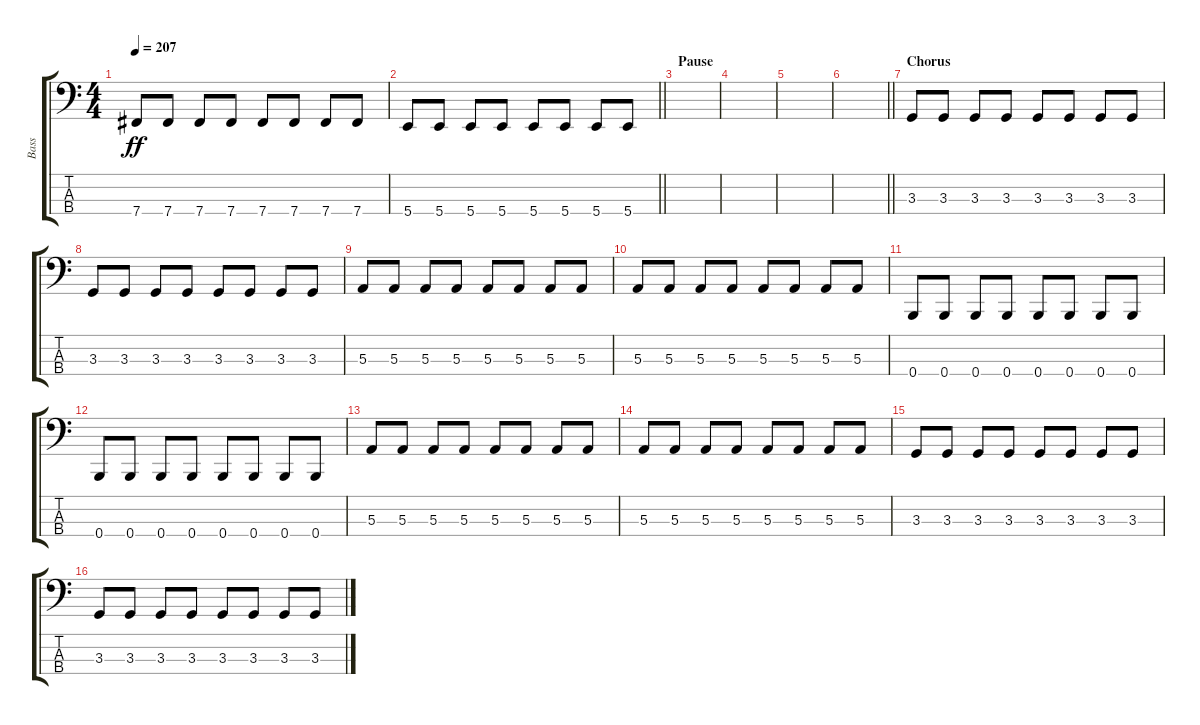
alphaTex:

\track ("Bass" "Bass") {instrument electricbassfinger}
\staff {score tabs}
\tuning (D2 A1 E1 B0) {hide}
\ts (4 4)
\tempo 207
\clef f4
\ks c
7.4.8{dy ff} 7.4.8 7.4.8 7.4.8 7.4.8 7.4.8 7.4.8 7.4.8 |
\barLineRight lightlight
5.4.8 5.4.8 5.4.8 5.4.8 5.4.8 5.4.8 5.4.8 5.4.8 |
\section ("" "Pause")
|
|
|
\barLineRight lightlight
|
\section ("" "Chorus")
3.3.8 3.3.8 3.3.8 3.3.8 3.3.8 3.3.8 3.3.8 3.3.8 |
3.3.8 3.3.8 3.3.8 3.3.8 3.3.8 3.3.8 3.3.8 3.3.8 |
5.3.8 5.3.8 5.3.8 5.3.8 5.3.8 5.3.8 5.3.8 5.3.8 |
5.3.8 5.3.8 5.3.8 5.3.8 5.3.8 5.3.8 5.3.8 5.3.8 |
0.4.8 0.4.8 0.4.8 0.4.8 0.4.8 0.4.8 0.4.8 0.4.8 |
0.4.8 0.4.8 0.4.8 0.4.8 0.4.8 0.4.8 0.4.8 0.4.8 |
5.3.8 5.3.8 5.3.8 5.3.8 5.3.8 5.3.8 5.3.8 5.3.8 |
5.3.8 5.3.8 5.3.8 5.3.8 5.3.8 5.3.8 5.3.8 5.3.8 |
3.3.8 3.3.8 3.3.8 3.3.8 3.3.8 3.3.8 3.3.8 3.3.8 |
3.3.8 3.3.8 3.3.8 3.3.8 3.3.8 3.3.8 3.3.8 3.3.8
